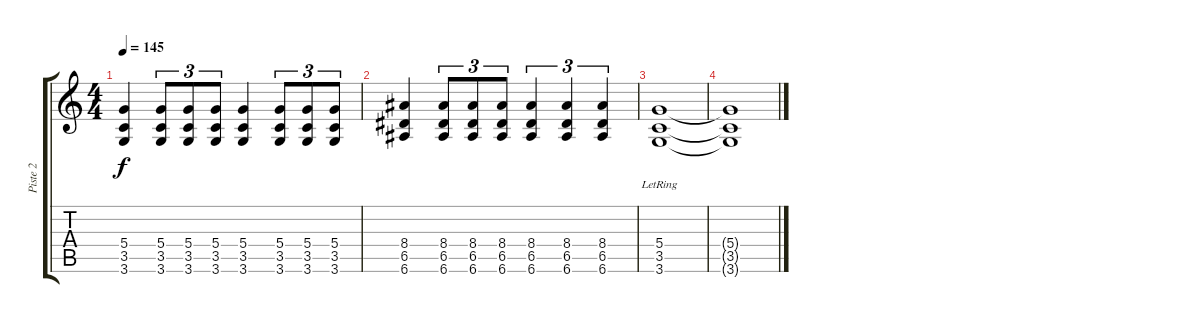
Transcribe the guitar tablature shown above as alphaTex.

\track ("Piste 2" "Piste 2") {instrument distortionguitar}
\staff {score tabs}
\tuning (E4 B3 G3 D3 A2 E2) {hide}
\ts (4 4)
\tempo 145
\clef g2
\ks c
(5.4 3.5 3.6).4{dy f} (5.4 3.5 3.6).8{tu (3 2)} (5.4 3.5 3.6).8{tu (3 2)} (5.4 3.5 3.6).8{tu (3 2)} (5.4 3.5 3.6).4 (5.4 3.5 3.6).8{tu (3 2)} (5.4 3.5 3.6).8{tu (3 2)} (5.4 3.5 3.6).8{tu (3 2)} |
(8.4 6.5 6.6).4 (8.4 6.5 6.6).8{tu (3 2)} (8.4 6.5 6.6).8{tu (3 2)} (8.4 6.5 6.6).8{tu (3 2)} (8.4 6.5 6.6).4{tu (3 2)} (8.4 6.5 6.6).4{tu (3 2)} (8.4 6.5 6.6).4{tu (3 2)} |
(5.4{lr} 3.5{lr} 3.6{lr}).1 |
(5.4{t} 3.5{t} 3.6{t}).1
